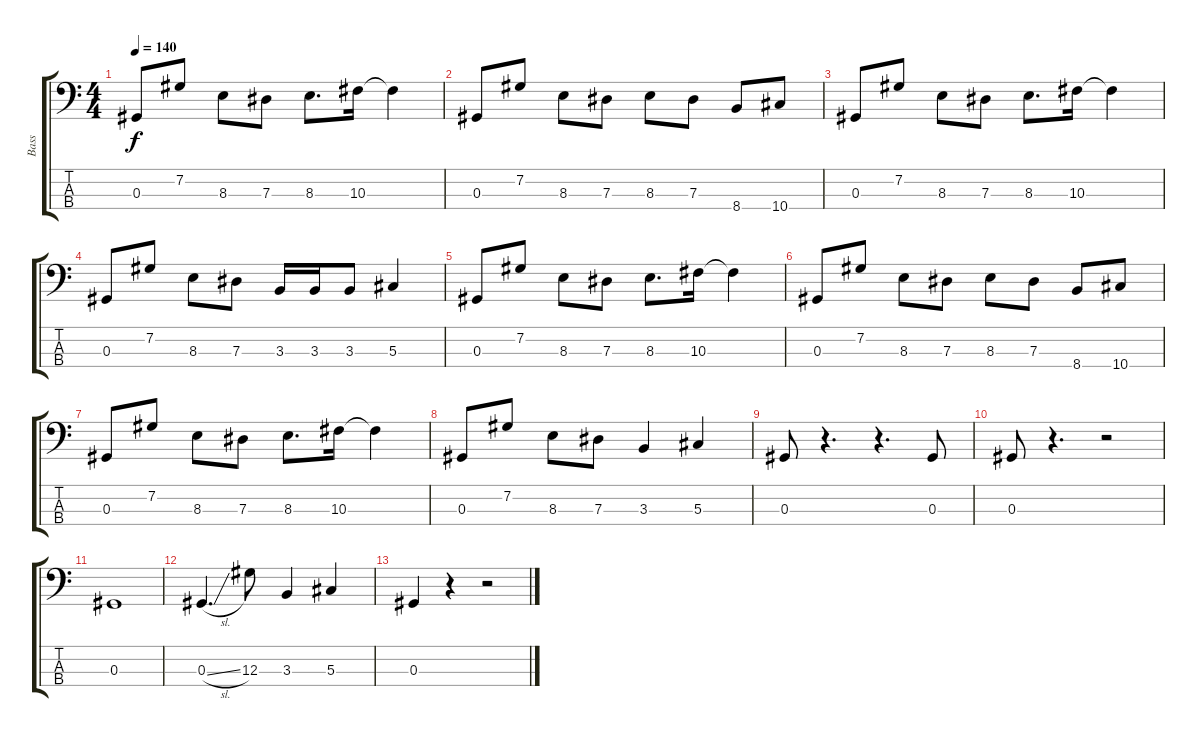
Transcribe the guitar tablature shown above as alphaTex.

\track ("Bass" "Bass") {instrument electricbassfinger}
\staff {score tabs}
\tuning (Gb2 Db2 Ab1 Eb1) {hide}
\ts (4 4)
\tempo 140
\clef f4
\ks c
0.3.8{dy f} 7.2.8 8.3.8 7.3.8 8.3.8{d} 10.3.16 10.3{t}.4 |
0.3.8 7.2.8 8.3.8 7.3.8 8.3.8 7.3.8 8.4.8 10.4.8 |
0.3.8 7.2.8 8.3.8 7.3.8 8.3.8{d} 10.3.16 10.3{t}.4 |
0.3.8 7.2.8 8.3.8 7.3.8 3.3.16 3.3.16 3.3.8 5.3.4 |
0.3.8 7.2.8 8.3.8 7.3.8 8.3.8{d} 10.3.16 10.3{t}.4 |
0.3.8 7.2.8 8.3.8 7.3.8 8.3.8 7.3.8 8.4.8 10.4.8 |
0.3.8 7.2.8 8.3.8 7.3.8 8.3.8{d} 10.3.16 10.3{t}.4 |
0.3.8 7.2.8 8.3.8 7.3.8 3.3.4 5.3.4 |
0.3.8 r.4{d} r.4{d} 0.3.8 |
0.3.8 r.4{d} r.2 |
0.3.1 |
0.3{sl}.4{d} 12.3.8 3.3.4 5.3.4 |
0.3.4 r.4 r.2
